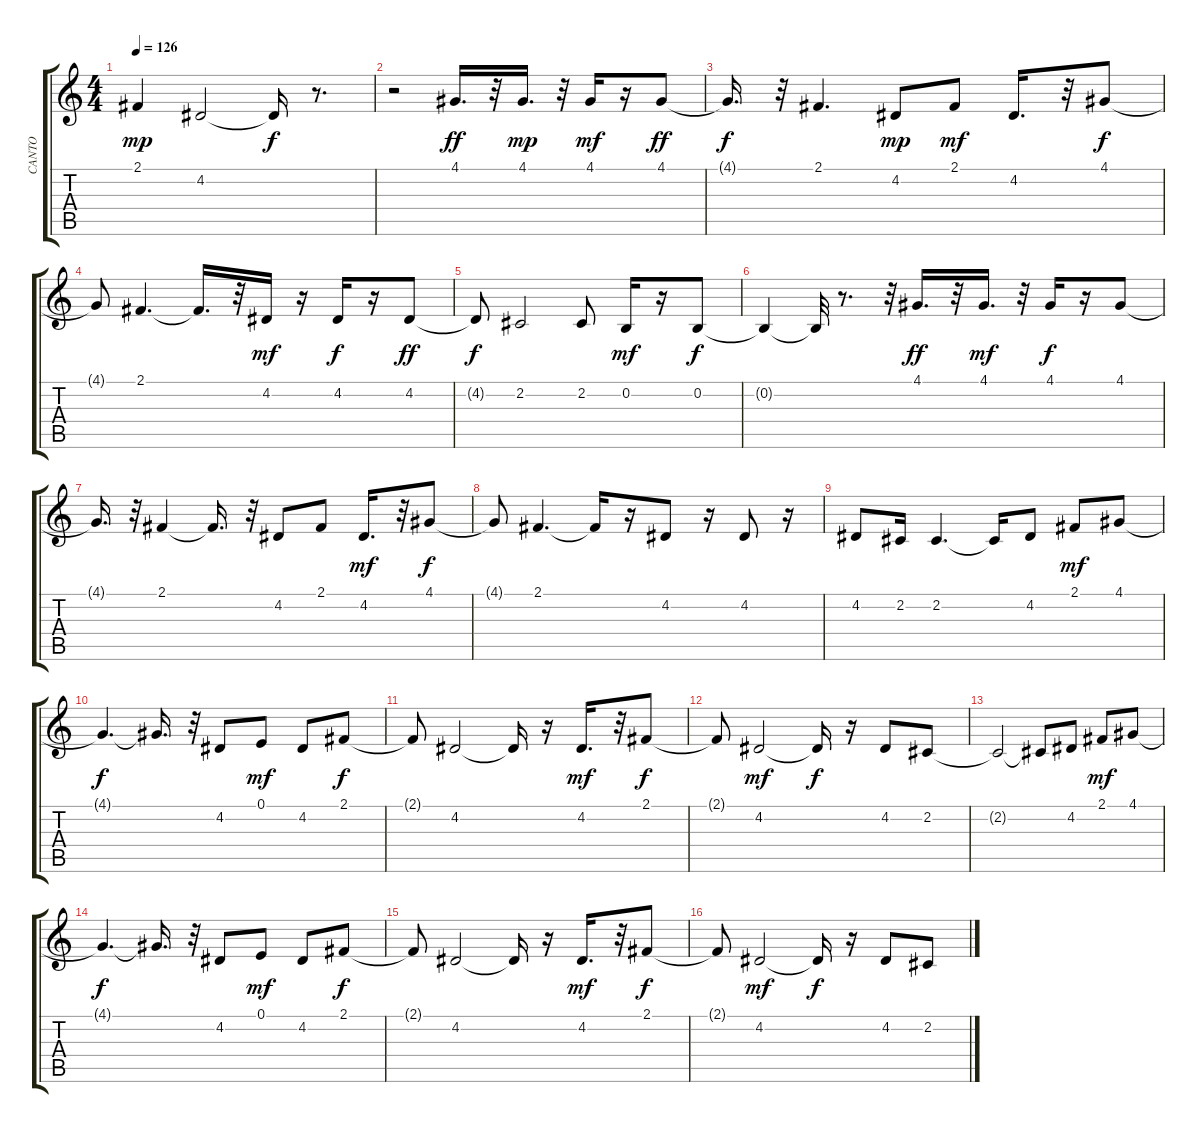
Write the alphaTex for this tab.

\track ("CANTO" "CANTO") {instrument electricgrandpiano}
\staff {score tabs}
\tuning (E4 B3 G3 D3 A2 E2) {hide}
\ts (4 4)
\tempo 126
\clef g2
\ks c
2.1.4{dy mp} 4.2.2 4.2{t}.16{dy f} r.8{d} |
r.2 4.1.16{d dy ff} r.32 4.1.16{d dy mp} r.32 4.1.16{dy mf} r.16 4.1.8{dy ff} |
4.1{t}.16{d dy f} r.32 2.1.4{d} 4.2.8{dy mp} 2.1.8{dy mf} 4.2.16{d} r.32 4.1.8{dy f} |
4.1{t}.8 2.1.4{d} 2.1{t}.16{d} r.32 4.2.16{dy mf} r.16 4.2.16{dy f} r.16 4.2.8{dy ff} |
4.2{t}.8{dy f} 2.2.2 2.2.8 0.2.16{dy mf} r.16 0.2.8{dy f} |
0.2{t}.4 0.2{t}.32 r.8{d} r.32 4.1.16{d dy ff} r.32 4.1.16{d dy mf} r.32 4.1.16{dy f} r.16 4.1.8 |
4.1{t}.16{d} r.32 2.1.4 2.1{t}.16{d} r.32 4.2.8 2.1.8 4.2.16{d dy mf} r.32 4.1.8{dy f} |
4.1{t}.8 2.1.4{d} 2.1{t}.16 r.16 4.2.8 r.16 4.2.8 r.16 |
4.2.8 2.2.16 2.2.4{d} 2.2{t}.16 4.2.8 2.1.8{dy mf} 4.1.8 |
4.1{t}.4{d dy f} 4.1{t}.16{d} r.32 4.2.8 0.1.8{dy mf} 4.2.8 2.1.8{dy f} |
2.1{t}.8 4.2.2 4.2{t}.16 r.16 4.2.16{d dy mf} r.32 2.1.8{dy f} |
2.1{t}.8 4.2.2{dy mf} 4.2{t}.16{dy f} r.16 4.2.8 2.2.8 |
2.2{t}.2 2.2{t}.8 4.2.8 2.1.8{dy mf} 4.1.8 |
4.1{t}.4{d dy f} 4.1{t}.16{d} r.32 4.2.8 0.1.8{dy mf} 4.2.8 2.1.8{dy f} |
2.1{t}.8 4.2.2 4.2{t}.16 r.16 4.2.16{d dy mf} r.32 2.1.8{dy f} |
2.1{t}.8 4.2.2{dy mf} 4.2{t}.16{dy f} r.16 4.2.8 2.2.8
